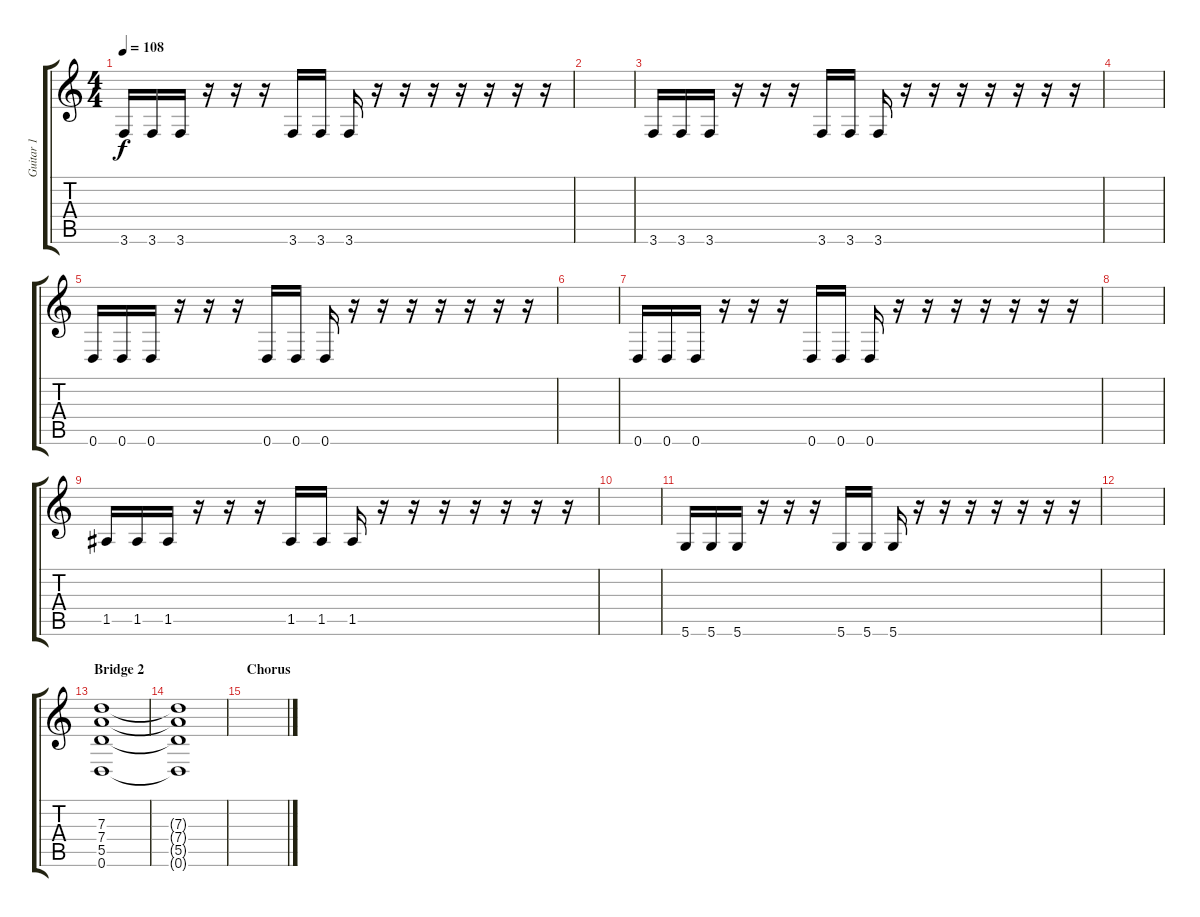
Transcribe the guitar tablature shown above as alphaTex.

\track ("Guitar 1" "Guitar 1") {instrument distortionguitar}
\staff {score tabs}
\tuning (E4 B3 G3 D3 A2 D2) {hide}
\ts (4 4)
\tempo 108
\clef g2
\ks c
3.6.16{dy f} 3.6.16 3.6.16 r.16 r.16 r.16 3.6.16 3.6.16 3.6.16 r.16 r.16 r.16 r.16 r.16 r.16 r.16 |
|
3.6.16 3.6.16 3.6.16 r.16 r.16 r.16 3.6.16 3.6.16 3.6.16 r.16 r.16 r.16 r.16 r.16 r.16 r.16 |
|
0.6.16 0.6.16 0.6.16 r.16 r.16 r.16 0.6.16 0.6.16 0.6.16 r.16 r.16 r.16 r.16 r.16 r.16 r.16 |
|
0.6.16 0.6.16 0.6.16 r.16 r.16 r.16 0.6.16 0.6.16 0.6.16 r.16 r.16 r.16 r.16 r.16 r.16 r.16 |
|
1.5.16 1.5.16 1.5.16 r.16 r.16 r.16 1.5.16 1.5.16 1.5.16 r.16 r.16 r.16 r.16 r.16 r.16 r.16 |
|
5.6.16 5.6.16 5.6.16 r.16 r.16 r.16 5.6.16 5.6.16 5.6.16 r.16 r.16 r.16 r.16 r.16 r.16 r.16 |
|
\section ("" "Bridge 2")
(7.3 7.4 5.5 0.6).1{balance 8} |
(7.3{t} 7.4{t} 5.5{t} 0.6{t}).1 |
\section ("" "Chorus")
